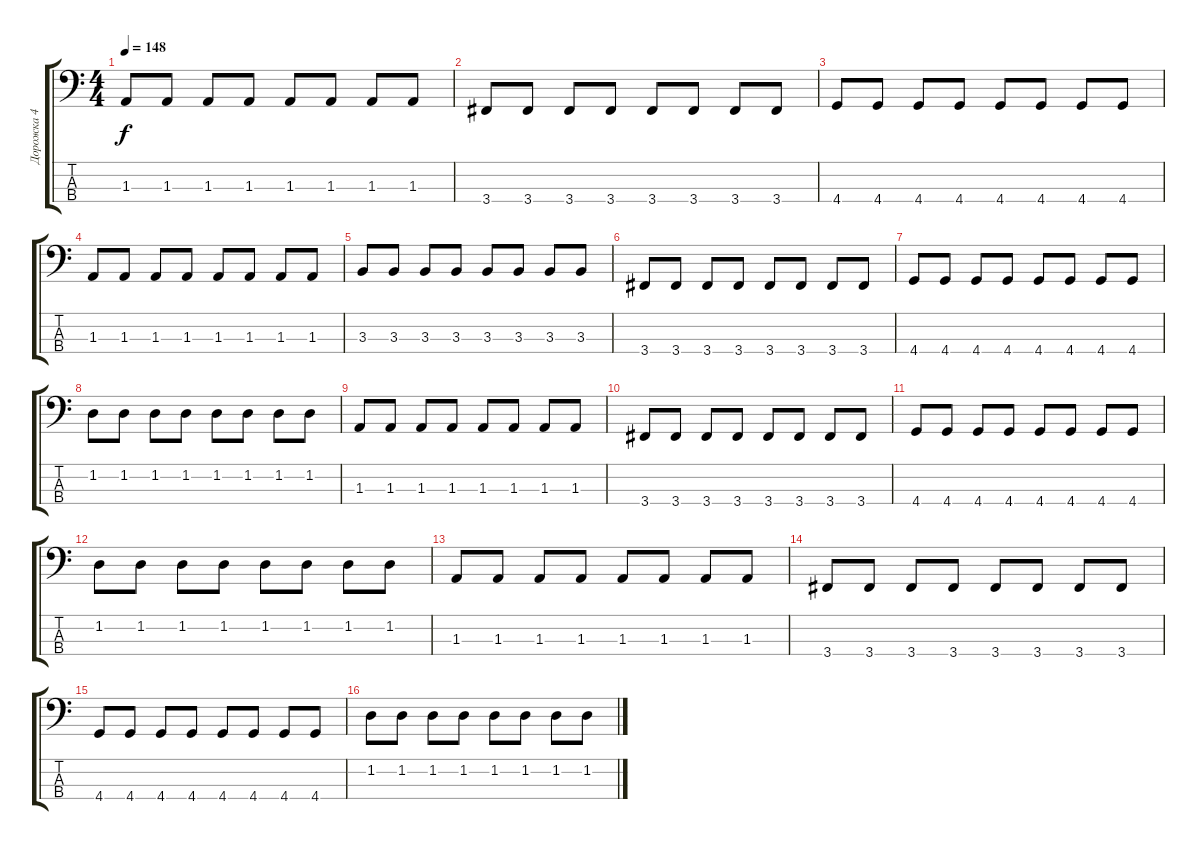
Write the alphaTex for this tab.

\track ("Дорожка 4" "Дорожка 4") {instrument electricbassfinger}
\staff {score tabs}
\tuning (Gb2 Db2 Ab1 Eb1) {hide}
\ts (4 4)
\tempo 148
\clef f4
\ks c
1.3.8{dy f} 1.3.8 1.3.8 1.3.8 1.3.8 1.3.8 1.3.8 1.3.8 |
3.4.8 3.4.8 3.4.8 3.4.8 3.4.8 3.4.8 3.4.8 3.4.8 |
4.4.8 4.4.8 4.4.8 4.4.8 4.4.8 4.4.8 4.4.8 4.4.8 |
1.3.8 1.3.8 1.3.8 1.3.8 1.3.8 1.3.8 1.3.8 1.3.8 |
3.3.8 3.3.8 3.3.8 3.3.8 3.3.8 3.3.8 3.3.8 3.3.8 |
3.4.8 3.4.8 3.4.8 3.4.8 3.4.8 3.4.8 3.4.8 3.4.8 |
4.4.8 4.4.8 4.4.8 4.4.8 4.4.8 4.4.8 4.4.8 4.4.8 |
1.2.8 1.2.8 1.2.8 1.2.8 1.2.8 1.2.8 1.2.8 1.2.8 |
1.3.8 1.3.8 1.3.8 1.3.8 1.3.8 1.3.8 1.3.8 1.3.8 |
3.4.8 3.4.8 3.4.8 3.4.8 3.4.8 3.4.8 3.4.8 3.4.8 |
4.4.8 4.4.8 4.4.8 4.4.8 4.4.8 4.4.8 4.4.8 4.4.8 |
1.2.8 1.2.8 1.2.8 1.2.8 1.2.8 1.2.8 1.2.8 1.2.8 |
1.3.8 1.3.8 1.3.8 1.3.8 1.3.8 1.3.8 1.3.8 1.3.8 |
3.4.8 3.4.8 3.4.8 3.4.8 3.4.8 3.4.8 3.4.8 3.4.8 |
4.4.8 4.4.8 4.4.8 4.4.8 4.4.8 4.4.8 4.4.8 4.4.8 |
1.2.8 1.2.8 1.2.8 1.2.8 1.2.8 1.2.8 1.2.8 1.2.8
